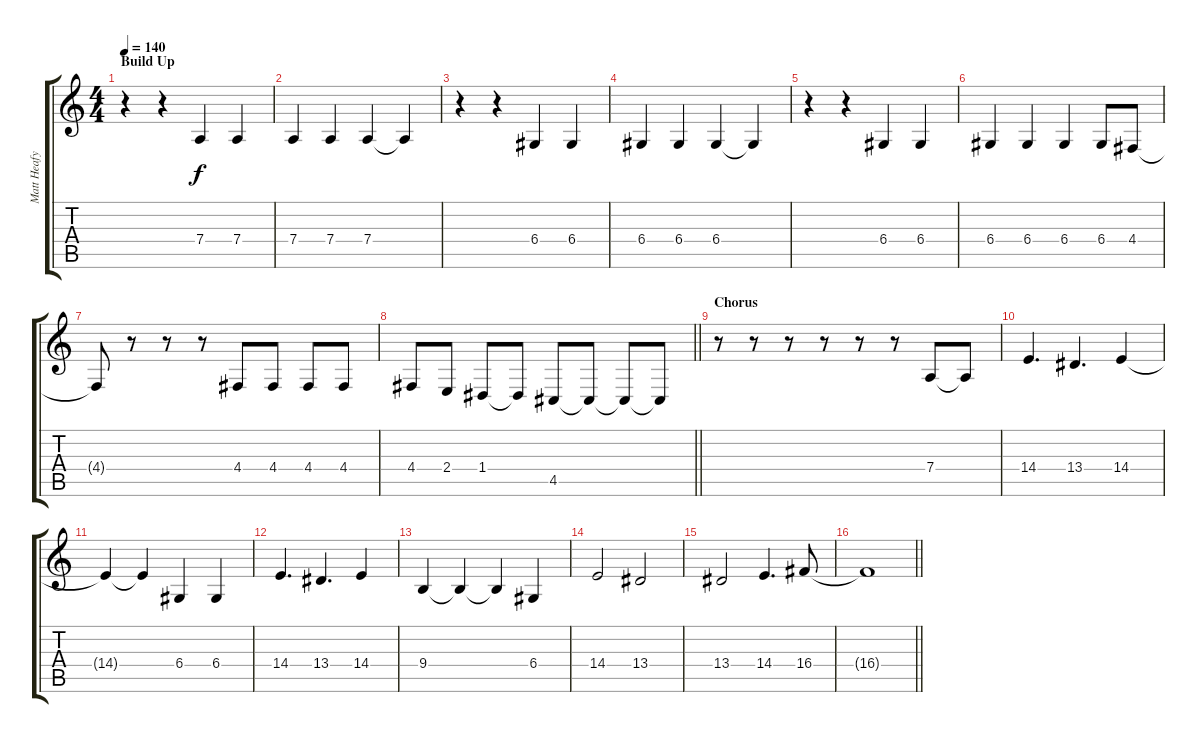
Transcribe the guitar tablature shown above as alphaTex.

\track ("Matt Heafy Vocal" "Matt Heafy") {instrument cello}
\staff {score tabs}
\tuning (E4 B3 G3 D3 A2 E2) {hide}
\ts (4 4)
\section ("" "Build Up")
\tempo 140
\clef g2
\ks c
r.4{dy f} r.4 7.4.4 7.4.4 |
7.4.4 7.4.4 7.4.4 7.4{t}.4 |
r.4 r.4 6.4.4 6.4.4 |
6.4.4 6.4.4 6.4.4 6.4{t}.4 |
r.4 r.4 6.4.4 6.4.4 |
6.4.4 6.4.4 6.4.4 6.4.8 4.4.8 |
4.4{t}.8 r.8 r.8 r.8 4.4.8 4.4.8 4.4.8 4.4.8 |
\barLineRight lightlight
4.4.8 2.4.8 1.4.8 1.4{t}.8 4.5.8 4.5{t}.8 4.5{t}.8 4.5{t}.8 |
\section ("" "Chorus")
r.8 r.8 r.8 r.8 r.8 r.8 7.4.8 7.4{t}.8 |
14.4.4{d} 13.4.4{d} 14.4.4 |
14.4{t}.4 14.4{t}.4 6.4.4 6.4.4 |
14.4.4{d} 13.4.4{d} 14.4.4 |
9.4.4 9.4{t}.4 9.4{t}.4 6.4.4 |
14.4.2 13.4.2 |
13.4.2 14.4.4{d} 16.4.8 |
\barLineRight lightlight
16.4{t}.1
